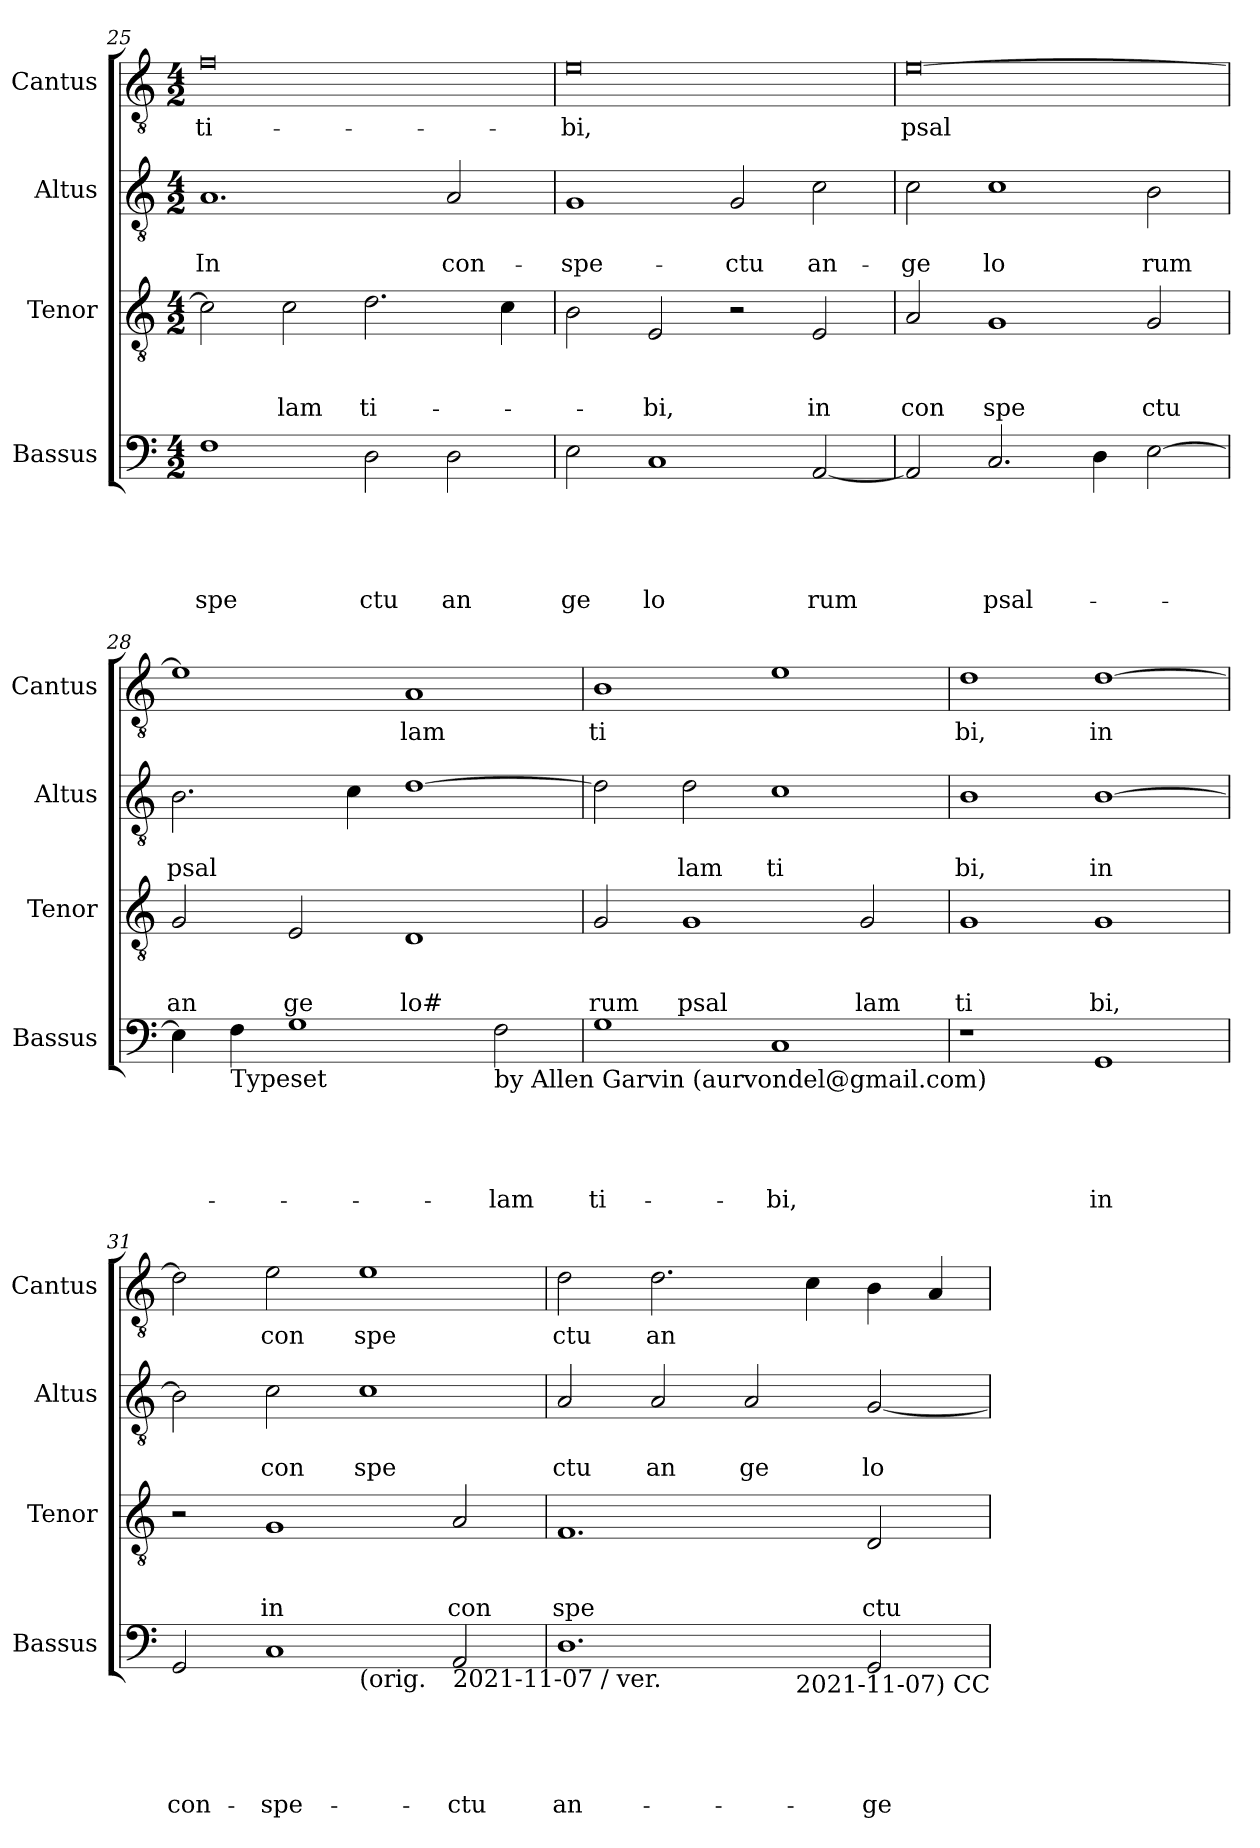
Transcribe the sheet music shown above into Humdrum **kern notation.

**kern	**text	**text	**text	**text	**text	**kern	**text	**text	**text	**kern	**text	**text	**kern	**text
*part4	*part4	*part4	*part4	*part4	*part4	*part3	*part3	*part3	*part3	*part2	*part2	*part2	*part1	*part1
*staff4	*staff4	*staff4	*staff4	*staff4	*staff4	*staff3	*staff3	*staff3	*staff3	*staff2	*staff2	*staff2	*staff1	*staff1
*I"Bassus	*	*	*	*	*	*I"Tenor	*	*	*	*I"Altus	*	*	*I"Cantus	*
*I'Bassus	*	*	*	*	*	*I'Tenor	*	*	*	*I'Altus	*	*	*I'Cantus	*
*clefF4	*	*	*	*	*	*clefGv2	*	*	*	*clefGv2	*	*	*clefGv2	*
*k[]	*	*	*	*	*	*k[]	*	*	*	*k[]	*	*	*k[]	*
*C:	*	*	*	*	*	*C:	*	*	*	*C:	*	*	*C:	*
*M4/2	*	*	*	*	*	*M4/2	*	*	*	*M4/2	*	*	*M4/2	*
=25	=25	=25	=25	=25	=25	=25	=25	=25	=25	=25	=25	=25	=25	=25
!	!	!	!	!	!LO:LY:b	!	!	!	!	!	!	!LO:LY:b	!	!LO:LY:b
1F	.	.	.	.	spe	2c\]	.	.	.	1.A	.	In	0f	ti-
!	!	!	!	!	!	!	!	!	!LO:LY:b	!	!	!	!	!
.	.	.	.	.	.	2c\	.	.	-lam	.	.	.	.	.
!	!	!	!	!	!LO:LY:b	!	!	!	!LO:LY:b	!	!	!	!	!
2D\	.	.	.	.	ctu	2.d\	.	.	ti-	.	.	.	.	.
!	!	!	!	!	!LO:LY:b	!	!	!	!	!	!	!LO:LY:b	!	!
2D\	.	.	.	.	an	.	.	.	.	2A/	.	con-	.	.
.	.	.	.	.	.	4c\	.	.	.	.	.	.	.	.
=26	=26	=26	=26	=26	=26	=26	=26	=26	=26	=26	=26	=26	=26	=26
!	!	!	!	!	!LO:LY:b	!	!	!	!	!	!	!LO:LY:b	!	!LO:LY:b
2E\	.	.	.	.	ge	2B\	.	.	.	1G	.	-spe-	0e	-bi,
!	!	!	!	!	!LO:LY:b	!	!	!	!LO:LY:b	!	!	!	!	!
1C	.	.	.	.	lo	2E/	.	.	-bi,	.	.	.	.	.
!	!	!	!	!	!	!	!	!	!	!	!	!LO:LY:b	!	!
.	.	.	.	.	.	2r	.	.	.	2G/	.	-ctu	.	.
!	!	!	!	!	!LO:LY:b	!	!	!	!LO:LY:b	!	!	!LO:LY:b	!	!
[<2AA/	.	.	.	.	rum	2E/	.	.	in	2c\	.	an-	.	.
!!LO:LB:g=z
=27	=27	=27	=27	=27	=27	=27	=27	=27	=27	=27	=27	=27	=27	=27
!	!	!	!	!	!	!	!	!	!LO:LY:b	!	!	!LO:LY:b	!	!LO:LY:b
2AA/]	.	.	.	.	.	2A/	.	.	con	2c\	.	-ge	[>0e	psal
!	!	!	!	!	!LO:LY:b	!	!	!	!LO:LY:b	!	!	!LO:LY:b	!	!
2.C/	.	.	.	.	psal-	1G	.	.	spe	1c	.	lo	.	.
4D\	.	.	.	.	.	.	.	.	.	.	.	.	.	.
!	!	!	!	!	!	!	!	!	!LO:LY:b	!	!	!LO:LY:b	!	!
[>2E\	.	.	.	.	.	2G/	.	.	ctu	2B\	.	rum	.	.
=28	=28	=28	=28	=28	=28	=28	=28	=28	=28	=28	=28	=28	=28	=28
!	!	!	!	!	!	!	!	!	!LO:LY:b	!	!	!LO:LY:b	!	!
4E\]	.	.	.	.	.	2G/	.	.	an	2.B\	.	psal	1e]	.
!LO:TX:b:t=Typeset	!	!	!	!	!	!	!	!	!	!	!	!	!	!
4F\	.	.	.	.	.	.	.	.	.	.	.	.	.	.
!	!	!	!	!	!	!	!	!	!LO:LY:b	!	!	!	!	!
1G	.	.	.	.	.	2E/	.	.	ge	.	.	.	.	.
.	.	.	.	.	.	.	.	.	.	4c\	.	.	.	.
!	!	!	!	!	!	!	!	!	!LO:LY:b	!	!	!	!	!LO:LY:b
.	.	.	.	.	.	1D	.	.	lo#	[>1d	.	.	1A	lam
!LO:TX:b:t=by Allen Garvin (aurvondel@gmail.com)	!	!	!	!	!	!	!	!	!	!	!	!	!	!
!	!	!	!	!	!LO:LY:b	!	!	!	!	!	!	!	!	!
2F\	.	.	.	.	-lam	.	.	.	.	.	.	.	.	.
=29	=29	=29	=29	=29	=29	=29	=29	=29	=29	=29	=29	=29	=29	=29
!	!	!	!	!	!LO:LY:b	!	!	!	!LO:LY:b	!	!	!	!	!LO:LY:b
1G	.	.	.	.	ti-	2G/	.	.	rum	2d\]	.	.	1B	ti
!	!	!	!	!	!	!	!	!	!LO:LY:b	!	!	!LO:LY:b	!	!
.	.	.	.	.	.	1G	.	.	psal	2d\	.	lam	.	.
!	!	!	!	!	!LO:LY:b	!	!	!	!	!	!	!LO:LY:b	!	!
1C	.	.	.	.	-bi,	.	.	.	.	1c	.	ti	1e	.
!	!	!	!	!	!	!	!	!	!LO:LY:b	!	!	!	!	!
.	.	.	.	.	.	2G/	.	.	lam	.	.	.	.	.
=30	=30	=30	=30	=30	=30	=30	=30	=30	=30	=30	=30	=30	=30	=30
!	!	!	!	!	!	!	!	!	!LO:LY:b	!	!	!LO:LY:b	!	!LO:LY:b
1r	.	.	.	.	.	1G	.	.	ti	1B	.	bi,	1d	bi,
!	!	!	!	!	!LO:LY:b	!	!	!	!LO:LY:b	!	!	!LO:LY:b	!	!LO:LY:b
1GG	.	.	.	.	in	1G	.	.	bi,	[>1B	.	in	[>1d	in
=31	=31	=31	=31	=31	=31	=31	=31	=31	=31	=31	=31	=31	=31	=31
!	!	!	!	!	!LO:LY:b	!	!	!	!	!	!	!	!	!
*^	*	*	*	*	*	*	*	*	*	*	*	*	*	*
2GG/	1ryy	.	.	.	.	con-	2r	.	.	.	2B\]	.	.	2d\]	.
!	!	!	!	!	!	!LO:LY:b	!	!	!	!LO:LY:b	!	!	!LO:LY:b	!	!LO:LY:b
1C	.	.	.	.	.	-spe-	1G	.	.	in	2c\	.	con	2e\	con
!	!LO:TX:b:t=(orig.	!	!	!	!	!	!	!	!	!	!	!	!	!	!
!	!	!	!	!	!	!	!	!	!	!	!	!	!LO:LY:b	!	!LO:LY:b
.	1ryy	.	.	.	.	.	.	.	.	.	1c	.	spe	1e	spe
!LO:TX:b:t=2021-11-07 / ver.	!	!	!	!	!	!	!	!	!	!	!	!	!	!	!
!	!	!	!	!	!	!LO:LY:b	!	!	!	!LO:LY:b	!	!	!	!	!
2AA/	.	.	.	.	.	-ctu	2A/	.	.	con	.	.	.	.	.
=32	=32	=32	=32	=32	=32	=32	=32	=32	=32	=32	=32	=32	=32	=32	=32
!	!	!	!	!	!	!LO:LY:b	!	!	!	!LO:LY:b	!	!	!LO:LY:b	!	!LO:LY:b
*v	*v	*	*	*	*	*	*	*	*	*	*	*	*	*	*
1.D	.	.	.	.	an-	1.F	.	.	spe	2A/	.	ctu	2d\	ctu
!	!	!	!	!	!	!	!	!	!	!	!	!LO:LY:b	!	!LO:LY:b
.	.	.	.	.	.	.	.	.	.	2A/	.	an	2.d\	an
!	!	!	!	!	!	!	!	!	!	!	!	!LO:LY:b	!	!
.	.	.	.	.	.	.	.	.	.	2A/	.	ge	.	.
.	.	.	.	.	.	.	.	.	.	.	.	.	4c\	.
!	!	!	!	!	!LO:LY:b	!	!	!	!LO:LY:b	!	!	!LO:LY:b	!	!
2GG/	.	.	.	.	-ge-	2D/	.	.	ctu	[<2G/	.	lo	4B\	.
.	.	.	.	.	.	.	.	.	.	.	.	.	4A/	.
!LO:TX:b:t=2021-11-07) CC	!	!	!	!	!	!	!	!	!	!	!	!	!	!
=	=	=	=	=	=	=	=	=	=	=	=	=	=	=
*-	*-	*-	*-	*-	*-	*-	*-	*-	*-	*-	*-	*-	*-	*-
